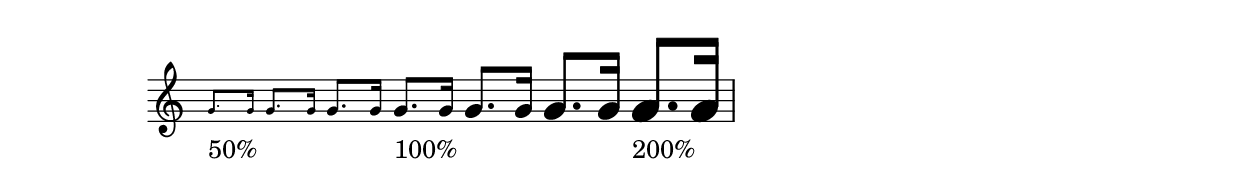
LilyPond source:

\version "2.19.8"

\header {
  texidoc = "Dot size and beamlet length should be scaled along
with notation size when using the @code{\magnifyMusic} command."
}

\score {
  \new Voice {
    \omit Staff.TimeSignature
    \time 7/4
    <<
      { \repeat unfold 7 \relative { g'8.[ g16] } }
      {
        \magnifyMusic 0.50 s4
        \magnifyMusic 0.63 s
        \magnifyMusic 0.80 s
        \magnifyMusic 1.00 s
        \magnifyMusic 1.26 s
        \magnifyMusic 1.59 s
        \magnifyMusic 2.00 s
      }
    >>
  }
  \addlyrics {
    "50%" _ _ _ _ _
    "100%" _ _ _ _ _
    "200%" _
  }
}
